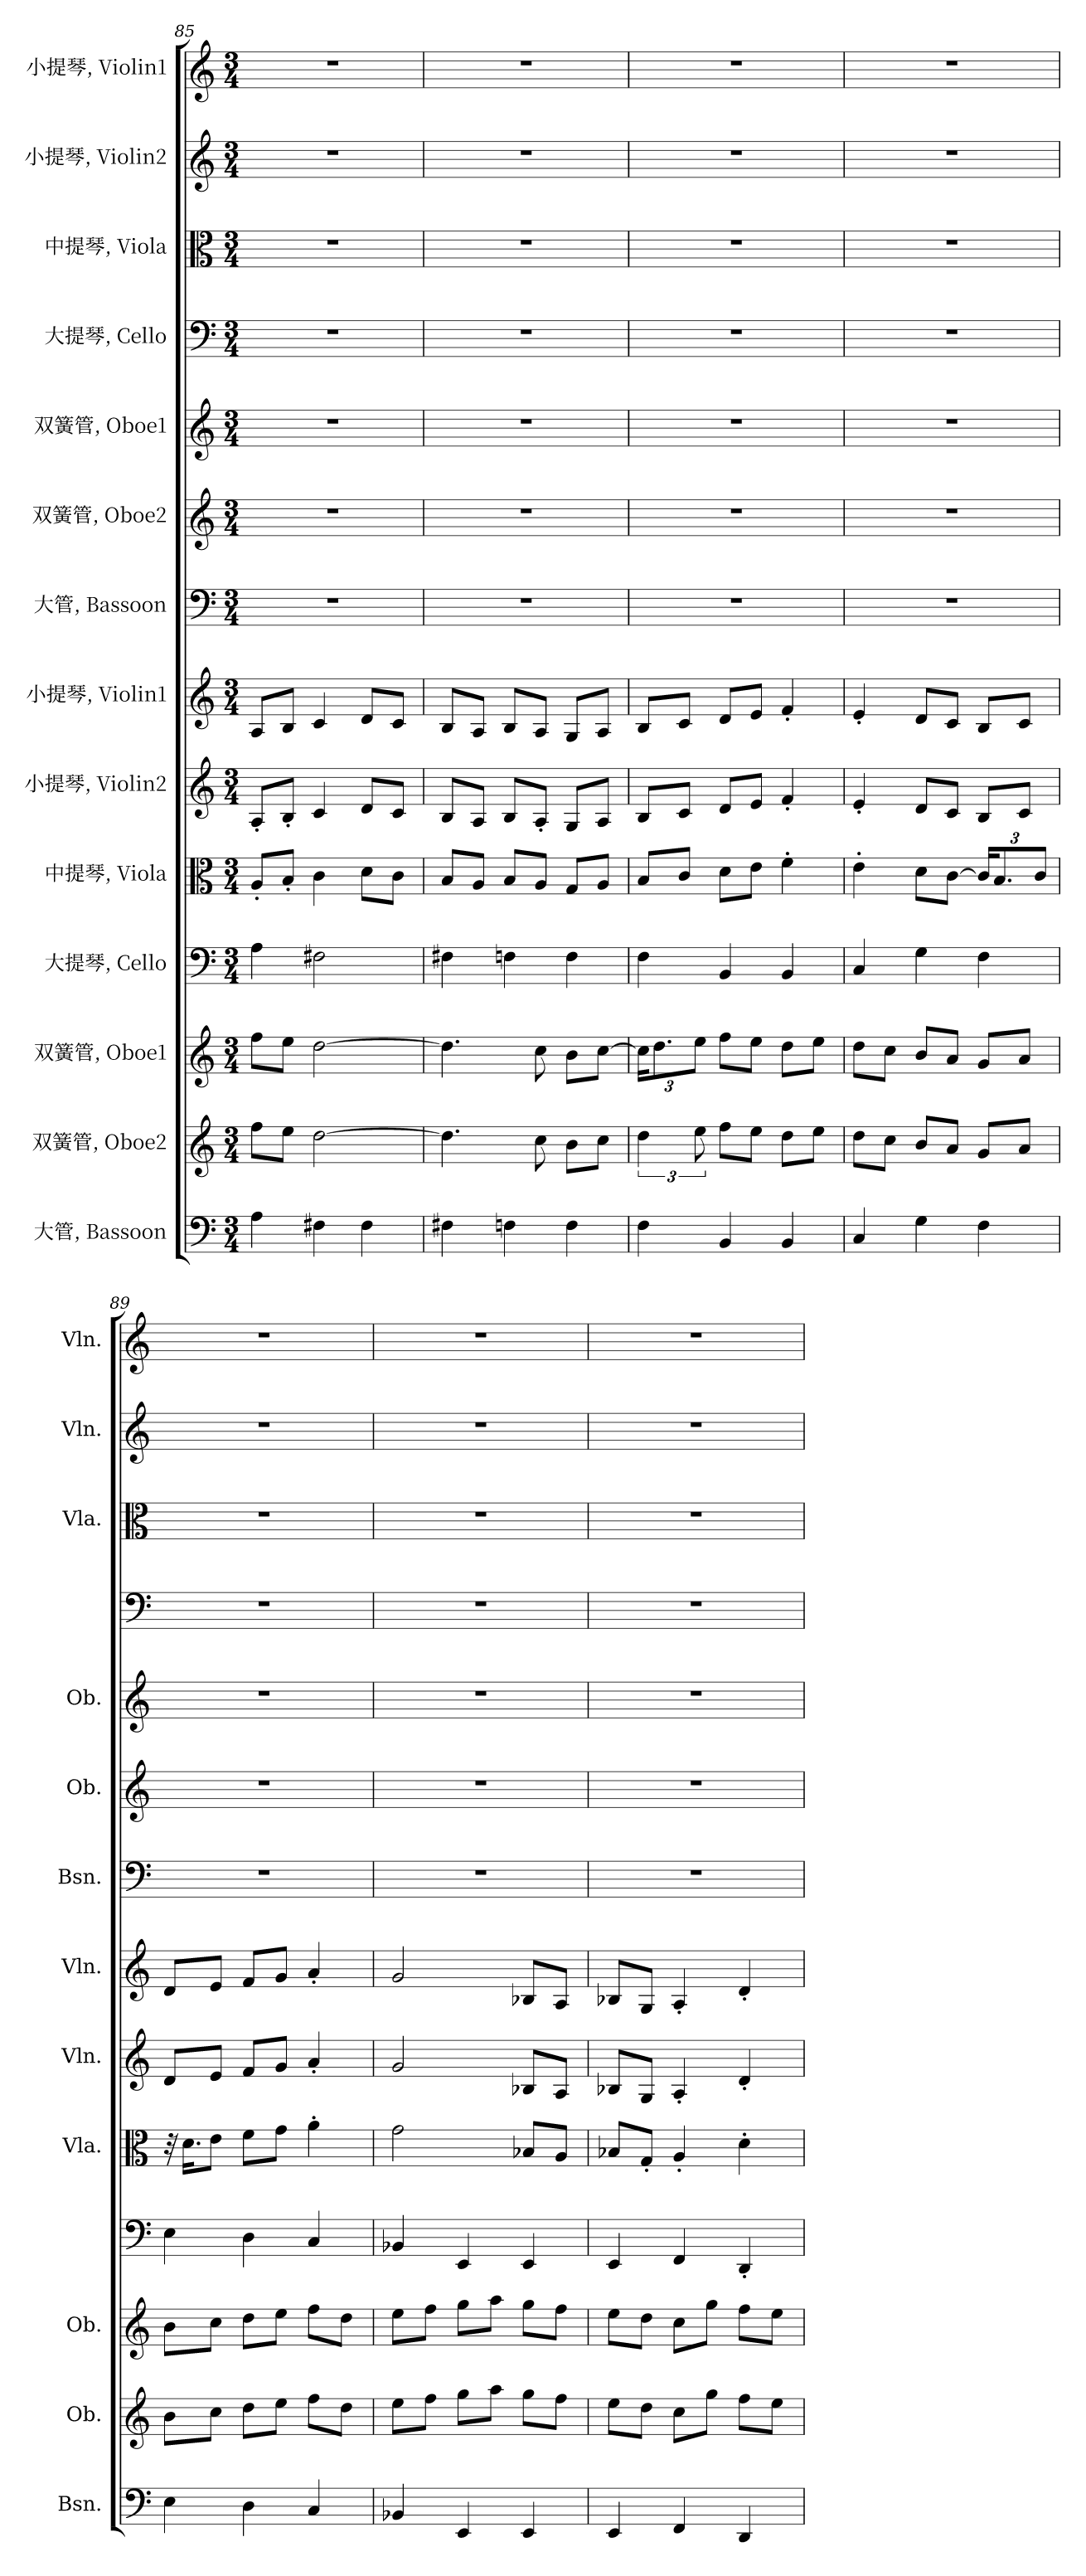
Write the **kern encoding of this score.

**kern	**kern	**kern	**kern	**kern	**kern	**kern	**kern	**kern	**kern	**kern	**kern	**kern	**kern
*part14	*part13	*part12	*part11	*part10	*part9	*part8	*part7	*part6	*part5	*part4	*part3	*part2	*part1
*staff14	*staff13	*staff12	*staff11	*staff10	*staff9	*staff8	*staff7	*staff6	*staff5	*staff4	*staff3	*staff2	*staff1
*I"大管, Bassoon	*I"双簧管, Oboe2	*I"双簧管, Oboe1	*I"大提琴, Cello	*I"中提琴, Viola	*I"小提琴, Violin2	*I"小提琴, Violin1	*I"大管, Bassoon	*I"双簧管, Oboe2	*I"双簧管, Oboe1	*I"大提琴, Cello	*I"中提琴, Viola	*I"小提琴, Violin2	*I"小提琴, Violin1
*I'Bsn.	*I'Ob.	*I'Ob.	*	*I'Vla.	*I'Vln.	*I'Vln.	*I'Bsn.	*I'Ob.	*I'Ob.	*	*I'Vla.	*I'Vln.	*I'Vln.
*clefF4	*clefG2	*clefG2	*clefF4	*clefC3	*clefG2	*clefG2	*clefF4	*clefG2	*clefG2	*clefF4	*clefC3	*clefG2	*clefG2
*k[]	*k[]	*k[]	*k[]	*k[]	*k[]	*k[]	*k[]	*k[]	*k[]	*k[]	*k[]	*k[]	*k[]
*M3/4	*M3/4	*M3/4	*M3/4	*M3/4	*M3/4	*M3/4	*M3/4	*M3/4	*M3/4	*M3/4	*M3/4	*M3/4	*M3/4
=85	=85	=85	=85	=85	=85	=85	=85	=85	=85	=85	=85	=85	=85
4A\	8ff\L	8ff\L	4A\	8A'/L	8A'/L	8A/L	2.r	2.r	2.r	2.r	2.r	2.r	2.r
.	8ee\J	8ee\J	.	8B'/J	8B'/J	8B/J	.	.	.	.	.	.	.
4F#X\	[2dd\	[2dd\	2F#X\	4c\	4c/	4c/	.	.	.	.	.	.	.
4F#\	.	.	.	8d\L	8d/L	8d/L	.	.	.	.	.	.	.
.	.	.	.	8c\J	8c/J	8c/J	.	.	.	.	.	.	.
=86	=86	=86	=86	=86	=86	=86	=86	=86	=86	=86	=86	=86	=86
4F#X\	4.dd\]	4.dd\]	4F#X\	8B/L	8B/L	8B/L	2.r	2.r	2.r	2.r	2.r	2.r	2.r
.	.	.	.	8A/J	8A/J	8A/J	.	.	.	.	.	.	.
4Fn\	.	.	4Fn\	8B/L	8B/L	8B/L	.	.	.	.	.	.	.
.	8cc\	8cc\	.	8A/J	8A'/J	8A/J	.	.	.	.	.	.	.
4F\	8b\L	8b\L	4F\	8G/L	8G/L	8G/L	.	.	.	.	.	.	.
.	8cc\J	[8cc\J	.	8A/J	8A/J	8A/J	.	.	.	.	.	.	.
=87	=87	=87	=87	=87	=87	=87	=87	=87	=87	=87	=87	=87	=87
*	*	*Xbrackettup	*	*	*	*	*	*	*	*	*	*	*
4F\	6dd\	24cc\KL]	4F\	8B/L	8B/L	8B/L	2.r	2.r	2.r	2.r	2.r	2.r	2.r
.	.	12.dd\	.	.	.	.	.	.	.	.	.	.	.
.	.	.	.	8c/J	8c/J	8c/J	.	.	.	.	.	.	.
.	12ee\	12ee\J	.	.	.	.	.	.	.	.	.	.	.
4BB/	8ff\L	8ff\L	4BB/	8d\L	8d/L	8d/L	.	.	.	.	.	.	.
.	8ee\J	8ee\J	.	8e\J	8e/J	8e/J	.	.	.	.	.	.	.
4BB/	8dd\L	8dd\L	4BB/	4f'\	4f'/	4f'/	.	.	.	.	.	.	.
.	8ee\J	8ee\J	.	.	.	.	.	.	.	.	.	.	.
=88	=88	=88	=88	=88	=88	=88	=88	=88	=88	=88	=88	=88	=88
4C/	8dd\L	8dd\L	4C/	4e'\	4e'/	4e'/	2.r	2.r	2.r	2.r	2.r	2.r	2.r
.	8cc\J	8cc\J	.	.	.	.	.	.	.	.	.	.	.
4G\	8b/L	8b/L	4G\	8d\L	8d/L	8d/L	.	.	.	.	.	.	.
.	8a/J	8a/J	.	[8c\J	8c/J	8c/J	.	.	.	.	.	.	.
*	*	*	*	*Xbrackettup	*	*	*	*	*	*	*	*	*
4F\	8g/L	8g/L	4F\	24c/KL]	8B/L	8B/L	.	.	.	.	.	.	.
.	.	.	.	12.B/	.	.	.	.	.	.	.	.	.
.	8a/J	8a/J	.	.	8c/J	8c/J	.	.	.	.	.	.	.
.	.	.	.	12c/J	.	.	.	.	.	.	.	.	.
!!LO:PB:g=z
=89	=89	=89	=89	=89	=89	=89	=89	=89	=89	=89	=89	=89	=89
4E\	8b\L	8b\L	4E\	32r	8d/L	8d/L	2.r	2.r	2.r	2.r	2.r	2.r	2.r
.	.	.	.	16.d\KL	.	.	.	.	.	.	.	.	.
.	8cc\J	8cc\J	.	8e\J	8e/J	8e/J	.	.	.	.	.	.	.
4D\	8dd\L	8dd\L	4D\	8f\L	8f/L	8f/L	.	.	.	.	.	.	.
.	8ee\J	8ee\J	.	8g\J	8g/J	8g/J	.	.	.	.	.	.	.
4C/	8ff\L	8ff\L	4C/	4a'\	4a'/	4a'/	.	.	.	.	.	.	.
.	8dd\J	8dd\J	.	.	.	.	.	.	.	.	.	.	.
=90	=90	=90	=90	=90	=90	=90	=90	=90	=90	=90	=90	=90	=90
4BB-X/	8ee\L	8ee\L	4BB-X/	2g\	2g/	2g/	2.r	2.r	2.r	2.r	2.r	2.r	2.r
.	8ff\J	8ff\J	.	.	.	.	.	.	.	.	.	.	.
4EE/	8gg\L	8gg\L	4EE/	.	.	.	.	.	.	.	.	.	.
.	8aa\J	8aa\J	.	.	.	.	.	.	.	.	.	.	.
4EE/	8gg\L	8gg\L	4EE/	8B-X/L	8B-X/L	8B-X/L	.	.	.	.	.	.	.
.	8ff\J	8ff\J	.	8A/J	8A/J	8A/J	.	.	.	.	.	.	.
=91	=91	=91	=91	=91	=91	=91	=91	=91	=91	=91	=91	=91	=91
4EE/	8ee\L	8ee\L	4EE/	8B-X/L	8B-X/L	8B-X/L	2.r	2.r	2.r	2.r	2.r	2.r	2.r
.	8dd\J	8dd\J	.	8G'/J	8G/J	8G/J	.	.	.	.	.	.	.
4FF/	8cc\L	8cc\L	4FF/	4A'/	4A'/	4A'/	.	.	.	.	.	.	.
.	8gg\J	8gg\J	.	.	.	.	.	.	.	.	.	.	.
4DD/	8ff\L	8ff\L	4DD'/	4d'\	4d'/	4d'/	.	.	.	.	.	.	.
.	8ee\J	8ee\J	.	.	.	.	.	.	.	.	.	.	.
=	=	=	=	=	=	=	=	=	=	=	=	=	=
*-	*-	*-	*-	*-	*-	*-	*-	*-	*-	*-	*-	*-	*-
